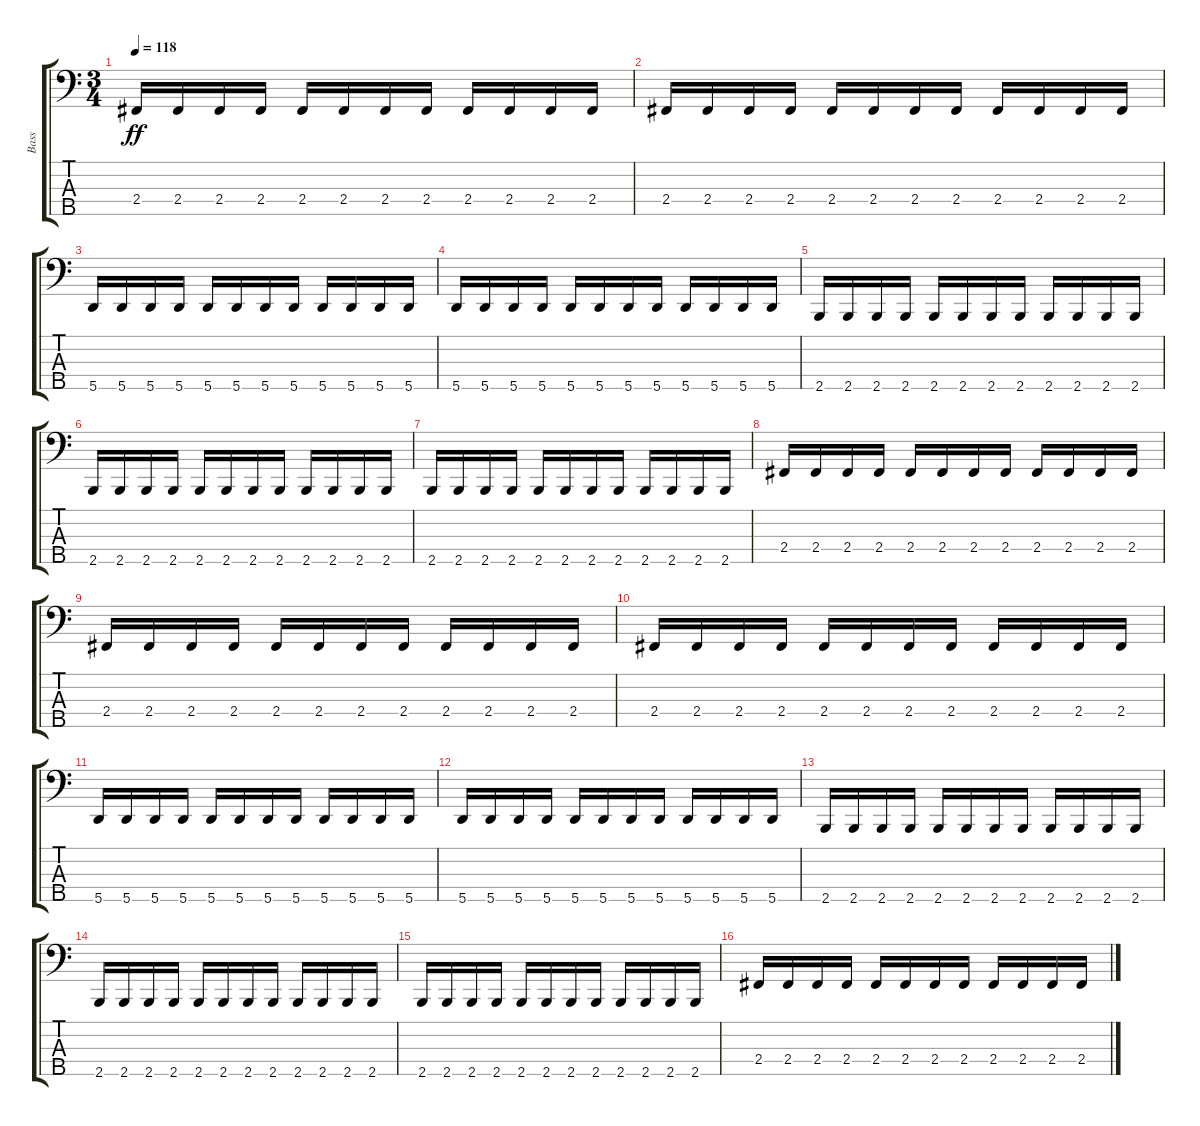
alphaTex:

\track ("Bass" "Bass") {instrument electricbassfinger}
\staff {score tabs}
\tuning (G2 D2 A1 E1 A0) {hide}
\ts (3 4)
\tempo 118
\clef f4
\ks c
2.4.16{dy ff} 2.4.16 2.4.16 2.4.16 2.4.16 2.4.16 2.4.16 2.4.16 2.4.16 2.4.16 2.4.16 2.4.16 |
2.4.16 2.4.16 2.4.16 2.4.16 2.4.16 2.4.16 2.4.16 2.4.16 2.4.16 2.4.16 2.4.16 2.4.16 |
5.5.16 5.5.16 5.5.16 5.5.16 5.5.16 5.5.16 5.5.16 5.5.16 5.5.16 5.5.16 5.5.16 5.5.16 |
5.5.16 5.5.16 5.5.16 5.5.16 5.5.16 5.5.16 5.5.16 5.5.16 5.5.16 5.5.16 5.5.16 5.5.16 |
2.5.16 2.5.16 2.5.16 2.5.16 2.5.16 2.5.16 2.5.16 2.5.16 2.5.16 2.5.16 2.5.16 2.5.16 |
2.5.16 2.5.16 2.5.16 2.5.16 2.5.16 2.5.16 2.5.16 2.5.16 2.5.16 2.5.16 2.5.16 2.5.16 |
2.5.16 2.5.16 2.5.16 2.5.16 2.5.16 2.5.16 2.5.16 2.5.16 2.5.16 2.5.16 2.5.16 2.5.16 |
2.4.16 2.4.16 2.4.16 2.4.16 2.4.16 2.4.16 2.4.16 2.4.16 2.4.16 2.4.16 2.4.16 2.4.16 |
2.4.16 2.4.16 2.4.16 2.4.16 2.4.16 2.4.16 2.4.16 2.4.16 2.4.16 2.4.16 2.4.16 2.4.16 |
2.4.16 2.4.16 2.4.16 2.4.16 2.4.16 2.4.16 2.4.16 2.4.16 2.4.16 2.4.16 2.4.16 2.4.16 |
5.5.16 5.5.16 5.5.16 5.5.16 5.5.16 5.5.16 5.5.16 5.5.16 5.5.16 5.5.16 5.5.16 5.5.16 |
5.5.16 5.5.16 5.5.16 5.5.16 5.5.16 5.5.16 5.5.16 5.5.16 5.5.16 5.5.16 5.5.16 5.5.16 |
2.5.16 2.5.16 2.5.16 2.5.16 2.5.16 2.5.16 2.5.16 2.5.16 2.5.16 2.5.16 2.5.16 2.5.16 |
2.5.16 2.5.16 2.5.16 2.5.16 2.5.16 2.5.16 2.5.16 2.5.16 2.5.16 2.5.16 2.5.16 2.5.16 |
2.5.16 2.5.16 2.5.16 2.5.16 2.5.16 2.5.16 2.5.16 2.5.16 2.5.16 2.5.16 2.5.16 2.5.16 |
2.4.16 2.4.16 2.4.16 2.4.16 2.4.16 2.4.16 2.4.16 2.4.16 2.4.16 2.4.16 2.4.16 2.4.16
